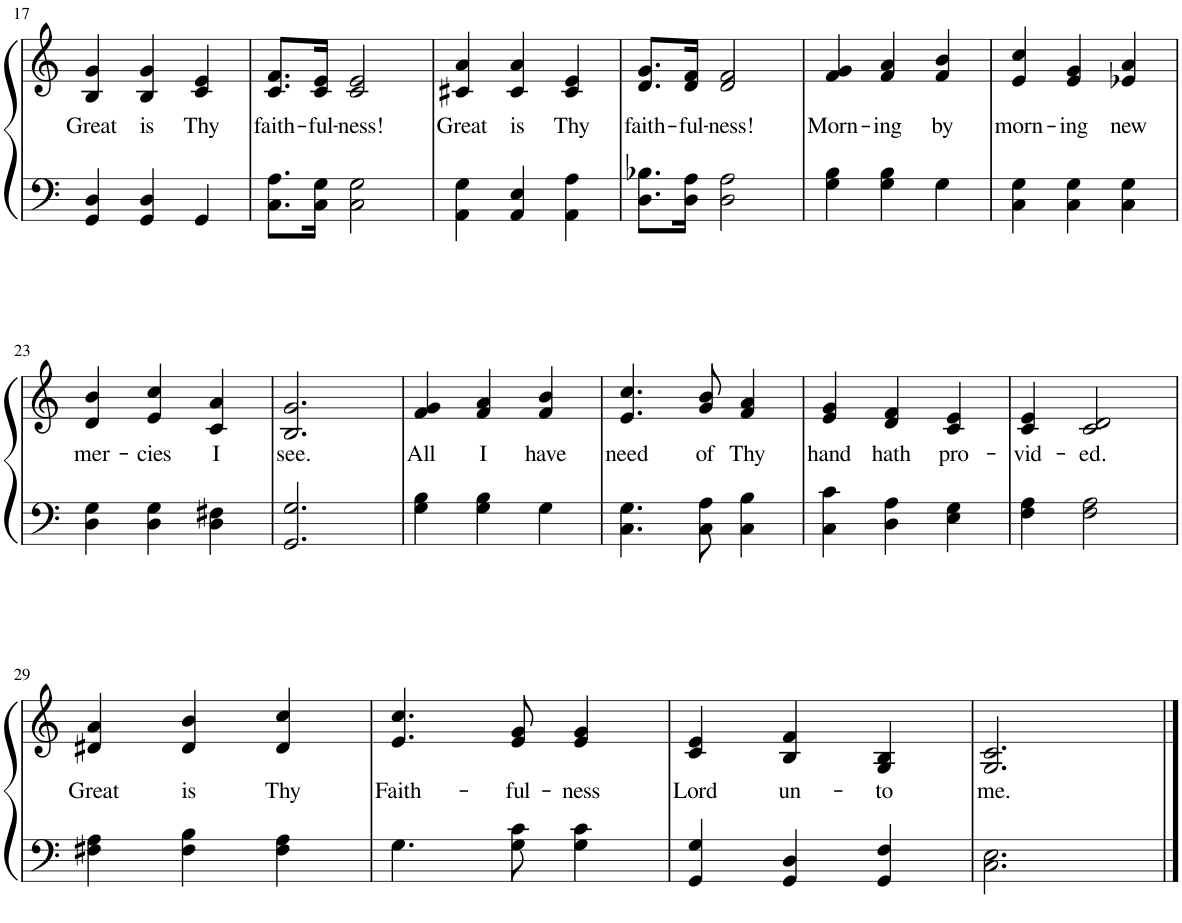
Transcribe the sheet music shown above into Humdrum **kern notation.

**kern	**kern	**text
*part1	*part1	*part1
*staff2	*staff1	*staff1
*I"Piano	*	*
*I'Pno.	*	*
!!LO:PB:g=z
*clefF4	*clefG2	*
*k[]	*k[]	*
*M3/4	*M3/4	*
=17	=17	=17
!	!	!LO:LY:b
4GG/ 4D/	4B/ 4g/	Great
!	!	!LO:LY:b
4GG/ 4D/	4B/ 4g/	is
!	!	!LO:LY:b
4GG/	4c/ 4e/	Thy
=18	=18	=18
!	!	!LO:LY:b
8.C\ 8.A\L	8.c/ 8.f/L	faith-
!	!	!LO:LY:b
16C\ 16G\Jk	16c/ 16e/Jk	-ful-
!	!	!LO:LY:b
2C\ 2G\	2c/ 2e/	-ness!
=19	=19	=19
!	!	!LO:LY:b
4AA\ 4G\	4c#X/ 4a/	Great
!	!	!LO:LY:b
4AA/ 4E/	4c#/ 4a/	is
!	!	!LO:LY:b
4AA\ 4A\	4c#/ 4e/	Thy
=20	=20	=20
!	!	!LO:LY:b
8.D\ 8.B-X\L	8.d/ 8.g/L	faith-
!	!	!LO:LY:b
16D\ 16A\Jk	16d/ 16f/Jk	-ful-
!	!	!LO:LY:b
2D\ 2A\	2d/ 2f/	-ness!
=21	=21	=21
!	!	!LO:LY:b
4G\ 4B\	4f/ 4g/	Morn-
!	!	!LO:LY:b
4G\ 4B\	4f/ 4a/	-ing
!	!	!LO:LY:b
4G\	4f/ 4b/	by
=22	=22	=22
!	!	!LO:LY:b
4C\ 4G\	4e/ 4cc/	morn-
!	!	!LO:LY:b
4C\ 4G\	4e/ 4g/	-ing
!	!	!LO:LY:b
4C\ 4G\	4e-X/ 4a/	new
!!LO:LB:g=z
=23	=23	=23
!	!	!LO:LY:b
4D\ 4G\	4d/ 4b/	mer-
!	!	!LO:LY:b
4D\ 4G\	4e/ 4cc/	-cies
!	!	!LO:LY:b
4D\ 4F#X\	4c/ 4a/	I
=24	=24	=24
!	!	!LO:LY:b
2.GG/ 2.G/	2.B/ 2.g/	see.
=25	=25	=25
!	!	!LO:LY:b
4G\ 4B\	4f/ 4g/	All
!	!	!LO:LY:b
4G\ 4B\	4f/ 4a/	I
!	!	!LO:LY:b
4G\	4f/ 4b/	have
=26	=26	=26
!	!	!LO:LY:b
4.C\ 4.G\	4.e/ 4.cc/	need
!	!	!LO:LY:b
8C\ 8A\	8g/ 8b/	of
!	!	!LO:LY:b
4C\ 4B\	4f/ 4a/	Thy
=27	=27	=27
!	!	!LO:LY:b
4C\ 4c\	4e/ 4g/	hand
!	!	!LO:LY:b
4D\ 4A\	4d/ 4f/	hath
!	!	!LO:LY:b
4E\ 4G\	4c/ 4e/	pro-
=28	=28	=28
!	!	!LO:LY:b
4F\ 4A\	4c/ 4e/	-vid-
!	!	!LO:LY:b
2F\ 2A\	2c/ 2d/	-ed.
!!LO:LB:g=z
=29	=29	=29
!	!	!LO:LY:b
4F#X\ 4A\	4d#X/ 4a/	Great
!	!	!LO:LY:b
4F#\ 4B\	4d#/ 4b/	is
!	!	!LO:LY:b
4F#\ 4A\	4d#/ 4cc/	Thy
=30	=30	=30
!	!	!LO:LY:b
4.G\	4.e/ 4.cc/	Faith-
!	!	!LO:LY:b
8G\ 8c\	8e/ 8g/	-ful-
!	!	!LO:LY:b
4G\ 4c\	4e/ 4g/	-ness
=31	=31	=31
!	!	!LO:LY:b
4GG/ 4G/	4c/ 4e/	Lord
!	!	!LO:LY:b
4GG/ 4D/	4B/ 4f/	un-
!	!	!LO:LY:b
4GG/ 4F/	4G/ 4B/	-to
=32	=32	=32
!	!	!LO:LY:b
2.C\ 2.E\	2.G/ 2.c/	me.
==	==	==
*-	*-	*-
